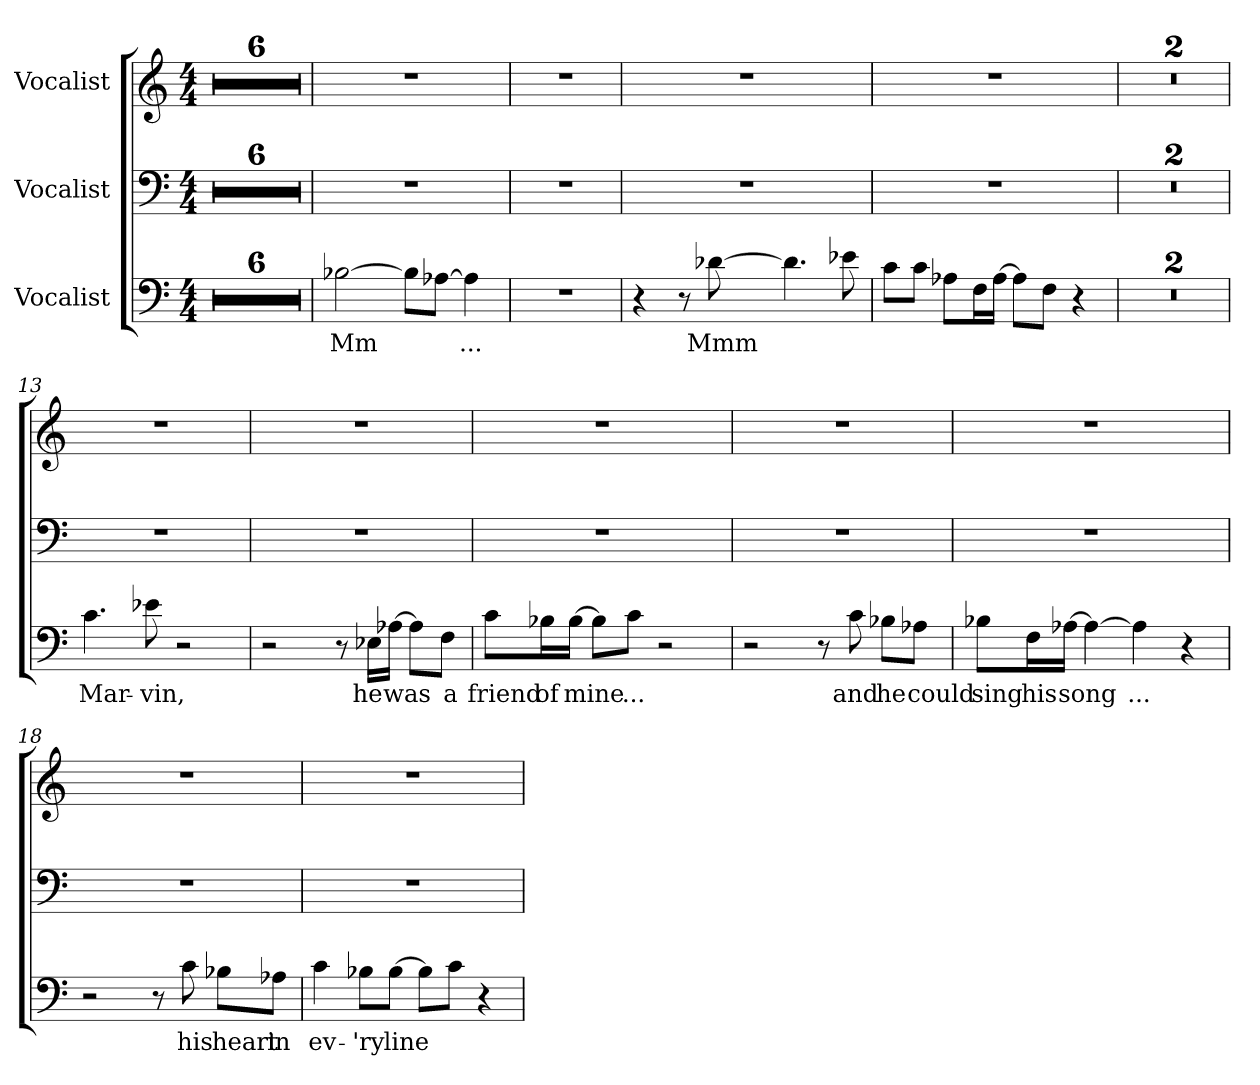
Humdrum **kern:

**kern	**text	**kern	**kern
*part3	*part3	*part2	*part1
*staff3	*staff3	*staff2	*staff1
*I"Vocalist	*	*I"Vocalist	*I"Vocalist
*clefF4	*	*clefF4	*clefG2
*M4/4	*	*M4/4	*M4/4
=1	=1	=1	=1
*clefF4	*	*clefF4	*clefG2
*M4/4	*	*M4/4	*M4/4
1r	.	1r	1r
=2	=2	=2	=2
1r	.	1r	1r
=3	=3	=3	=3
1r	.	1r	1r
=4	=4	=4	=4
1r	.	1r	1r
=5	=5	=5	=5
1r	.	1r	1r
=6	=6	=6	=6
1r	.	1r	1r
=7	=7	=7	=7
[2B-X	Mm	1r	1r
8B-\L]	_	.	.
[8A-X\J	_	.	.
4A-]	...	.	.
=8	=8	=8	=8
1r	.	1r	1r
=9	=9	=9	=9
4r	.	1r	1r
8r	.	.	.
[8d-X	Mmm	.	.
4.d-]	_	.	.
8e-X	_	.	.
=10	=10	=10	=10
8c\L	_	1r	1r
8c\J	_	.	.
8A-X\L	_	.	.
16F\L	_	.	.
[16A-\JJ	_	.	.
8A-\L]	_	.	.
8F\J	_	.	.
4r	.	.	.
=11	=11	=11	=11
1r	.	1r	1r
=12	=12	=12	=12
1r	.	1r	1r
=13	=13	=13	=13
4.c	Mar-	1r	1r
8e-X	-vin,	.	.
2r	.	.	.
=14	=14	=14	=14
2r	.	1r	1r
8r	.	.	.
16E-X\LL	he	.	.
[16A-X\JJ	was	.	.
8A-\L]	_	.	.
8F\J	a	.	.
=15	=15	=15	=15
8c\L	friend	1r	1r
16B-X\L	of	.	.
[16B-\JJ	mine	.	.
8B-\L]	_	.	.
8c\J	...	.	.
2r	.	.	.
=16	=16	=16	=16
2r	.	1r	1r
8r	.	.	.
8c	and	.	.
8B-X\L	he	.	.
8A-X\J	could	.	.
=17	=17	=17	=17
8B-X\L	sing	1r	1r
16F\L	his	.	.
[16A-X\JJ	song	.	.
4A-_	_	.	.
4A-]	...	.	.
4r	.	.	.
=18	=18	=18	=18
2r	.	1r	1r
8r	.	.	.
8c	his	.	.
8B-X\L	heart	.	.
8A-X\J	in	.	.
=19	=19	=19	=19
4c	ev-	1r	1r
8B-X\L	-'ry	.	.
[8B-\J	line	.	.
8B-\L]	_	.	.
8c\J	_	.	.
4r	.	.	.
=	=	=	=
*-	*-	*-	*-
